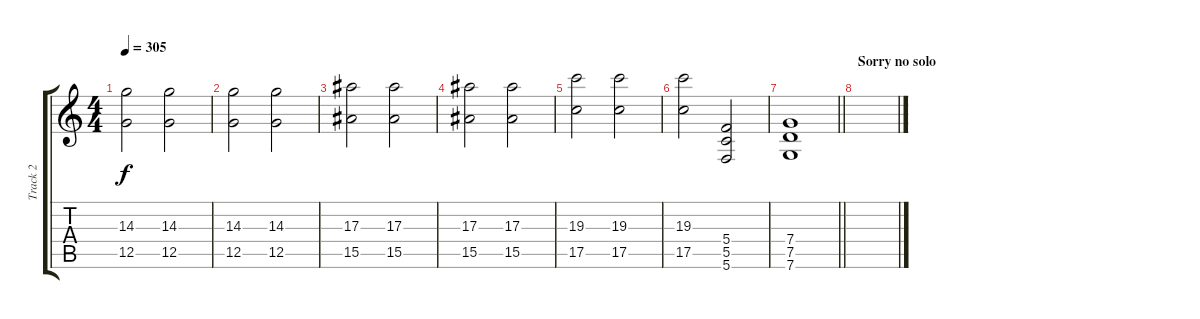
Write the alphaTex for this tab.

\track ("Track 2" "Track 2") {instrument distortionguitar}
\staff {score tabs}
\tuning (D4 A3 F3 C3 G2 C2) {hide}
\ts (4 4)
\tempo 305
\clef g2
\ks c
(14.3 12.5).2{dy f} (14.3 12.5).2 |
(14.3 12.5).2 (14.3 12.5).2 |
(17.3 15.5).2 (17.3 15.5).2 |
(17.3 15.5).2 (17.3 15.5).2 |
(19.3 17.5).2 (19.3 17.5).2 |
(19.3 17.5).2 (5.4 5.5 5.6).2 |
\barLineRight lightlight
(7.4 7.5 7.6).1 |
\section ("" "Sorry no solo")
